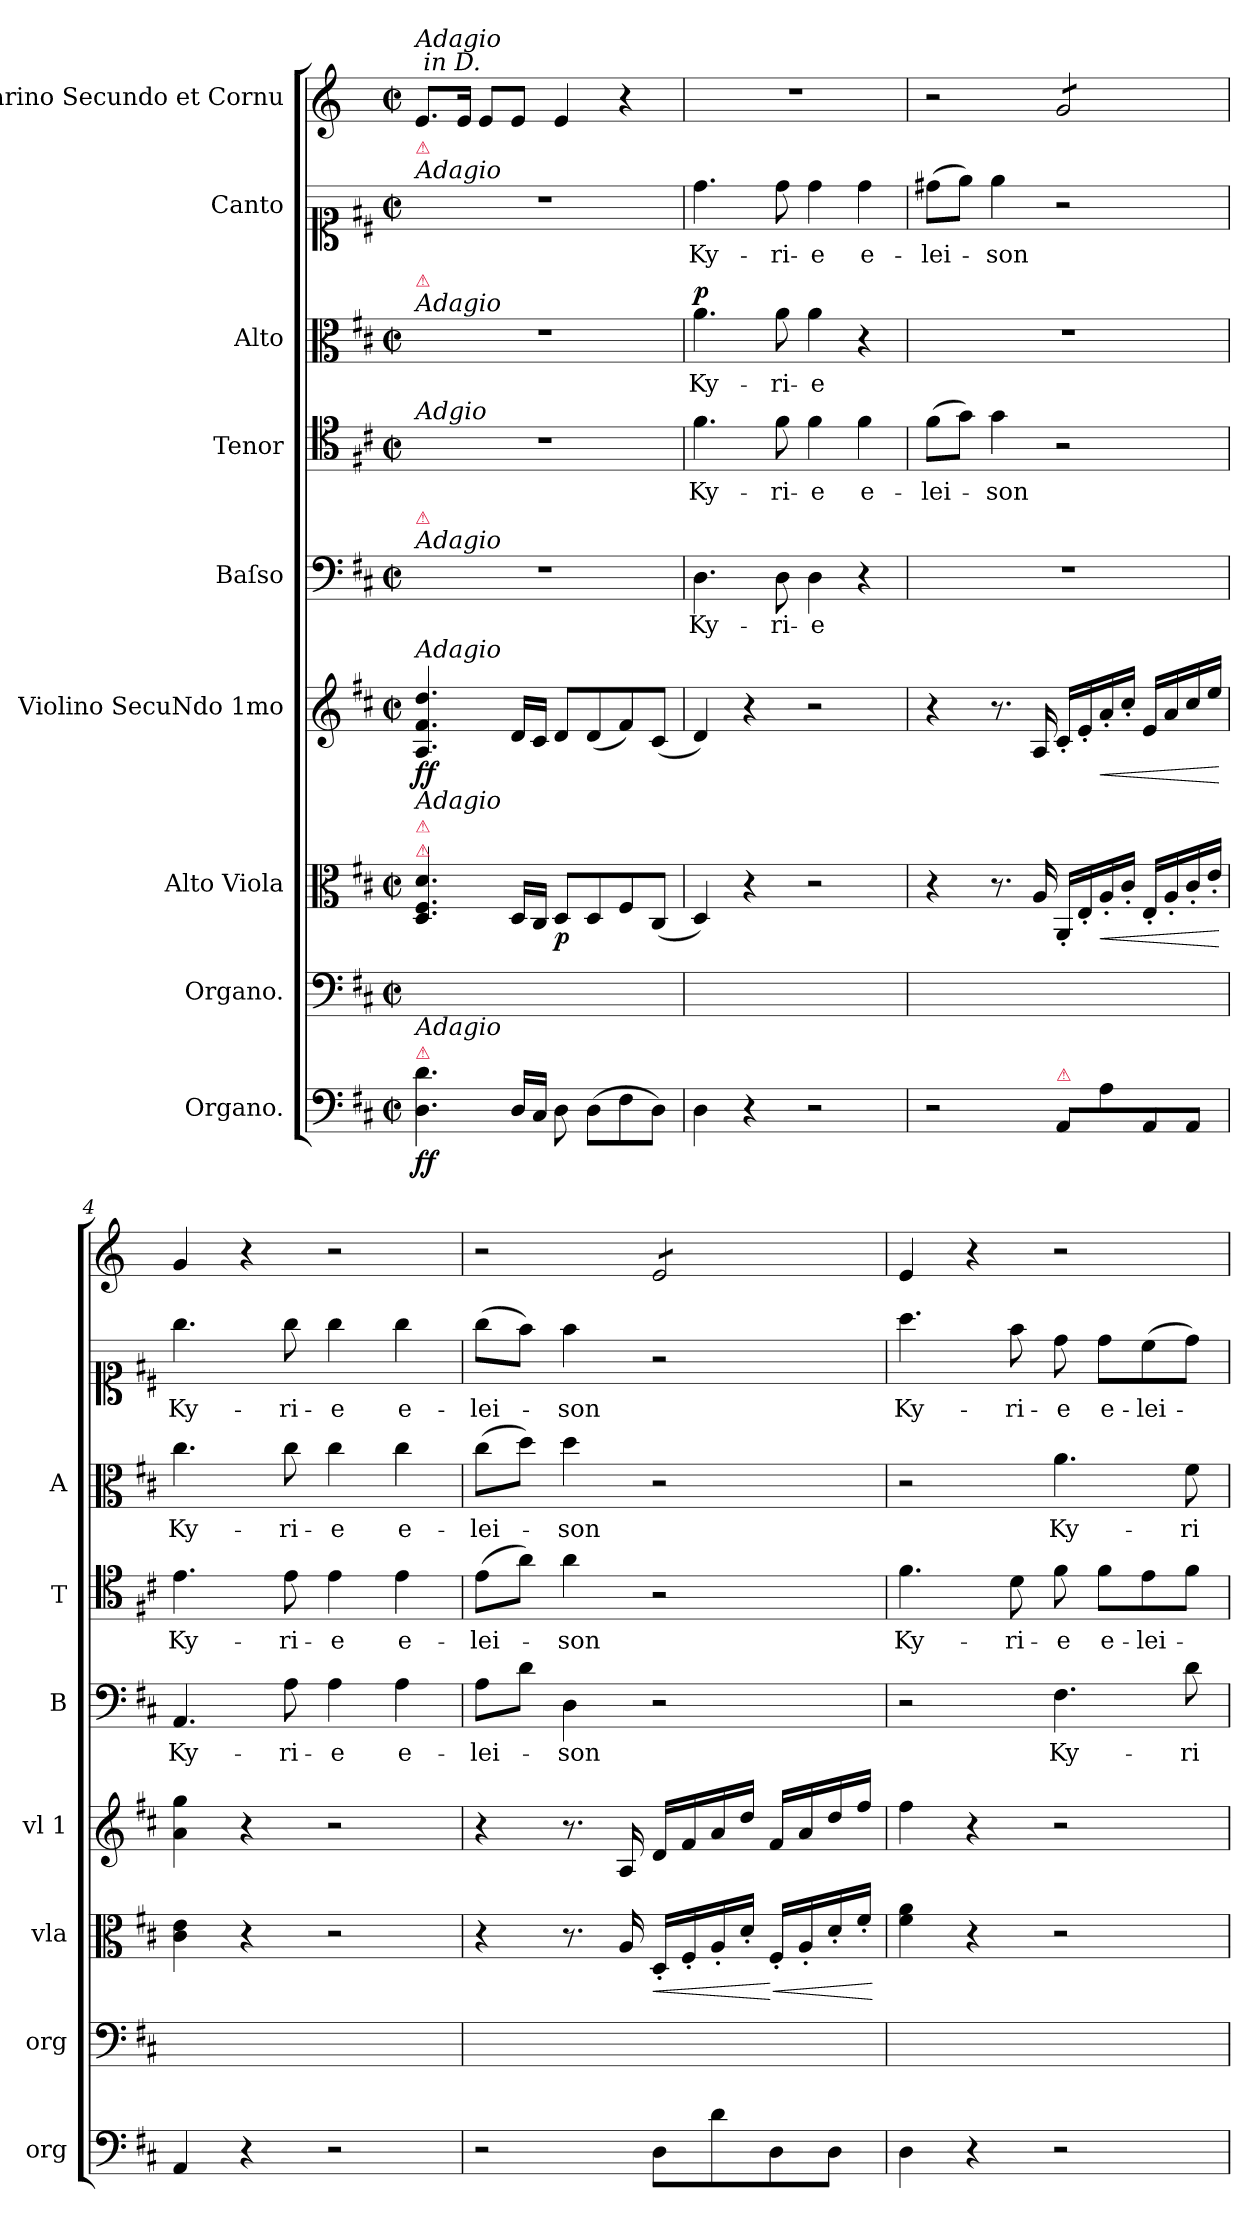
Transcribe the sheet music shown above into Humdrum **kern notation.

**kern	**dynam	**kern	**kern	**dynam	**kern	**dynam	**kern	**text	**kern	**text	**dynam	**kern	**text	**dynam	**kern	**text	**kern
*part9	*part9	*part8	*part7	*part7	*part6	*part6	*part5	*part5	*part4	*part4	*part4	*part3	*part3	*part3	*part2	*part2	*part1
*staff9	*staff9	*staff8	*staff7	*staff7	*staff6	*staff6	*staff5	*staff5	*staff4	*staff4	*staff4	*staff3	*staff3	*staff3	*staff2	*staff2	*staff1
*I"Organo.	*	*I"Organo.	*I"Alto Viola	*	*I"Violino SecuNdo 1mo	*	*I"Baſso	*	*I"Tenor	*	*	*I"Alto	*	*	*I"Canto	*	*I"Clarino Secundo et Cornu
*I'org	*	*I'org	*I'vla	*	*I'vl 1	*	*I'B	*	*I'T	*	*	*I'A	*	*	*	*	*
*clefF4	*	*clefF4	*clefC3	*	*clefG2	*	*clefF4	*	*clefC4	*	*	*clefC3	*	*	*clefC1	*	*clefG2
*	*	*	*	*	*	*	*	*	*	*	*	*	*	*	*	*	*ITrd6c10
*k[f#c#]	*	*k[f#c#]	*k[f#c#]	*	*k[f#c#]	*	*k[f#c#]	*	*k[f#c#]	*	*	*k[f#c#]	*	*	*k[f#c#]	*	*k[f#c#]
*D:	*	*D:	*D:	*	*D:	*	*D:	*	*D:	*	*	*D:	*	*	*D:	*	*D:
*M2/2	*	*M2/2	*M2/2	*	*M2/2	*	*M2/2	*	*M2/2	*	*	*M2/2	*	*	*M2/2	*	*M2/2
*met(c|)	*	*met(c|)	*met(c|)	*	*met(c|)	*	*met(c|)	*	*met(c|)	*	*	*met(c|)	*	*	*met(c|)	*	*met(c|)
=1	=1	=1	=1	=1	=1	=1	=1	=1	=1	=1	=1	=1	=1	=1	=1	=1	=1
!	!	!	!	!	!	!	!	!	!	!	!	!	!	!	!	!	!LO:TX:a:i:t=Adagio\n in D.
!	!	!	!	!	!	!	!	!	!	!	!	!	!	!	!LO:TX:a:i:t=Adagio	!	!
!	!	!	!	!	!	!	!	!	!	!	!	!	!	!	!LO:TX:a:color=crimson:t=⚠	!	!
!	!	!	!	!	!	!	!	!	!	!	!	!LO:TX:a:i:t=Adagio	!	!	!	!	!
!	!	!	!	!	!	!	!	!	!	!	!	!LO:TX:a:color=crimson:t=⚠	!	!	!	!	!
!	!	!	!	!	!	!	!	!	!LO:TX:a:i:t=Adgio	!	!	!	!	!	!	!	!
!	!	!	!	!	!	!	!LO:TX:a:i:t=Adagio	!	!	!	!	!	!	!	!	!	!
!	!	!	!	!	!	!	!LO:TX:a:color=crimson:t=⚠	!	!	!	!	!	!	!	!	!	!
!	!	!	!	!	!LO:TX:a:i:t=Adagio	!	!	!	!	!	!	!	!	!	!	!	!
!	!	!	!LO:TX:a:color=crimson:t=⚠	!	!	!	!	!	!	!	!	!	!	!	!	!	!
!	!	!	!LO:TX:a:color=crimson:t=⚠	!	!	!	!	!	!	!	!	!	!	!	!	!	!
!	!	!	!LO:TX:a:i:t=Adagio	!	!	!	!	!	!	!	!	!	!	!	!	!	!
!LO:TX:a:color=crimson:t=⚠	!	!	!	!	!	!	!	!	!	!	!	!	!	!	!	!	!
!LO:TX:a:i:t=Adagio	!	!	!	!	!	!	!	!	!	!	!	!	!	!	!	!	!
!	!LO:DY:b	!	!	!LO:DY:b	!	!LO:DY:b	!	!	!	!	!	!	!	!	!	!	!
4.D\ 4.d\	ff.	1ryy	4.D/ 4.F#/ 4.d/	fr	4.A/ 4.f#/ 4.dd/	ff	1r	.	1r	.	.	1r	.	.	1r	.	8.F#/L
.	.	.	.	.	.	.	.	.	.	.	.	.	.	.	.	.	16F#/Jk
.	.	.	.	.	.	.	.	.	.	.	.	.	.	.	.	.	8F#/L
16D/LL	.	.	16D/LL	.	16d/LL	.	.	.	.	.	.	.	.	.	.	.	8F#/J
16C#/JJ	.	.	16C#/JJ	.	16c#/JJ	.	.	.	.	.	.	.	.	.	.	.	.
!	!	!	!	!LO:DY:b	!	!	!	!	!	!	!	!	!	!	!	!	!
8D\	.	.	8D/L	p	8d/L	.	.	.	.	.	.	.	.	.	.	.	4F#/
(8D\L	.	.	8D/	.	(8d/	.	.	.	.	.	.	.	.	.	.	.	.
8F#\	.	.	8F#/	.	8f#/)	.	.	.	.	.	.	.	.	.	.	.	4r
8D\J)	.	.	(8C#/J	.	(8c#/J	.	.	.	.	.	.	.	.	.	.	.	.
=2	=2	=2	=2	=2	=2	=2	=2	=2	=2	=2	=2	=2	=2	=2	=2	=2	=2
!	!	!	!	!	!	!	!	!	!	!	!LO:DY:a	!	!	!LO:DY:a	!	!	!
4D\	.	1ryy	4D/)	.	4d/)	.	4.D\	Ky-	4.f#\	Ky-	po	4.a\	Ky-	p	4.dd\	Ky-	1r
4r	.	.	4r	.	4r	.	.	.	.	.	.	.	.	.	.	.	.
.	.	.	.	.	.	.	8D\	-ri-	8f#\	-ri-	.	8a\	-ri-	.	8dd\	-ri-	.
2r	.	.	2r	.	2r	.	4D\	-e	4f#\	-e	.	4a\	-e	.	4dd\	-e	.
.	.	.	.	.	.	.	4r	.	4f#\	e-	.	4r	.	.	4dd\	e-	.
=3	=3	=3	=3	=3	=3	=3	=3	=3	=3	=3	=3	=3	=3	=3	=3	=3	=3
2r	.	1ryy	4r	.	4r	.	1r	.	(8f#\L	-lei-	.	1r	.	.	(8dd#X\L	-lei-	2r
.	.	.	.	.	.	.	.	.	8g\J)	.	.	.	.	.	8ee\J)	.	.
.	.	.	8.r	.	8.r	.	.	.	4g\	-son	.	.	.	.	4ee\	-son	.
.	.	.	16A/	.	16A/	.	.	.	.	.	.	.	.	.	.	.	.
!	!	!	!	!	!	!	!	!	!	!	!	!	!	!	!	!	!LO:TX:a:color=crimson:t=⚠
!LO:TX:a:color=crimson:t=⚠	!	!	!	!	!	!	!	!	!	!	!	!	!	!	!	!	!
*	*	*	*	*	*	*	*	*	*	*	*	*	*	*	*	*	*tremolo
8AA/L	.	.	16AA'/LL	.	16c#'/LL	.	.	.	2r	.	.	.	.	.	2r	.	8A/L
.	.	.	16E'/	.	16e'/	.	.	.	.	.	.	.	.	.	.	.	.
!	!LO:DY:b	!	!	!LO:HP:b	!	!LO:HP:b	!	!	!	!	!	!	!	!	!	!	!
8A\	po.	.	16A'/	<	16a'/	<	.	.	.	.	.	.	.	.	.	.	8A/
.	.	.	16c#'/JJ	.	16cc#'/JJ	.	.	.	.	.	.	.	.	.	.	.	.
8AA/	.	.	16E'/LL	.	16e/LL	.	.	.	.	.	.	.	.	.	.	.	8A/
.	.	.	16A'/	.	16a/	.	.	.	.	.	.	.	.	.	.	.	.
8AA/J	.	.	16c#'/	.	16cc#/	.	.	.	.	.	.	.	.	.	.	.	8A/J
*	*	*	*	*	*	*	*	*	*	*	*	*	*	*	*	*	*Xtremolo
.	.	.	16e'/JJ	.	16ee/JJ	.	.	.	.	.	.	.	.	.	.	.	.
.	.	.	.	[	.	[	.	.	.	.	.	.	.	.	.	.	.
=4	=4	=4	=4	=4	=4	=4	=4	=4	=4	=4	=4	=4	=4	=4	=4	=4	=4
!	!	!	!	!	!	!	!	!	!	!LO:LY:i	!	!	!	!	!	!LO:LY:i	!
4AA/	.	1ryy	4c#\ 4e\	.	4a\ 4gg\	.	4.AA/	Ky-	4.e\	Ky-	.	4.cc#\	Ky-	.	4.gg\	Ky-	4A/
4r	.	.	4r	.	4r	.	.	.	.	.	.	.	.	.	.	.	4r
!	!	!	!	!	!	!	!	!	!	!LO:LY:i	!	!	!	!	!	!LO:LY:i	!
.	.	.	.	.	.	.	8A\	-ri-	8e\	-ri-	.	8cc#\	-ri-	.	8gg\	-ri-	.
!	!	!	!	!	!	!	!	!	!	!LO:LY:i	!	!	!	!	!	!LO:LY:i	!
2r	.	.	2r	.	2r	.	4A\	-e	4e\	-e	.	4cc#\	-e	.	4gg\	-e	2r
!	!	!	!	!	!	!	!	!	!	!LO:LY:i	!	!	!	!	!	!LO:LY:i	!
.	.	.	.	.	.	.	4A\	e-	4e\	e-	.	4cc#\	e-	.	4gg\	e-	.
=5	=5	=5	=5	=5	=5	=5	=5	=5	=5	=5	=5	=5	=5	=5	=5	=5	=5
!	!	!	!	!	!	!	!	!	!	!LO:LY:i	!	!	!	!	!	!LO:LY:i	!
2r	.	1ryy	4r	.	4r	.	8A\L	-lei-	(8e\L	-lei-	.	(8cc#\L	-lei-	.	(8gg\L	-lei-	2r
.	.	.	.	.	.	.	8d\J	.	8a\J)	.	.	8dd\J)	.	.	8ff#\J)	.	.
!	!	!	!	!	!	!	!	!	!	!LO:LY:i	!	!	!	!	!	!LO:LY:i	!
.	.	.	8.r	.	8.r	.	4D\	-son	4a\	-son	.	4dd\	-son	.	4ff#\	-son	.
.	.	.	16A/	.	16A/	.	.	.	.	.	.	.	.	.	.	.	.
!	!	!	!	!LO:HP:b	!	!	!	!	!	!	!	!	!	!	!	!	!
*	*	*	*	*	*	*	*	*	*	*	*	*	*	*	*	*	*tremolo
8D\L	.	.	16D'/LL	<	16d/LL	.	2r	.	2r	.	.	2r	.	.	2r	.	8F#/L
.	.	.	16F#'/	.	16f#/	.	.	.	.	.	.	.	.	.	.	.	.
8d\	.	.	16A'/	.	16a/	.	.	.	.	.	.	.	.	.	.	.	8F#/
.	.	.	16d'/JJ	.	16dd/JJ	.	.	.	.	.	.	.	.	.	.	.	.
!	!	!	!	!LO:HP:n=1:b	!	!	!	!	!	!	!	!	!	!	!	!	!
8D\	.	.	16F#'/LL	[ <	16f#/LL	.	.	.	.	.	.	.	.	.	.	.	8F#/
.	.	.	16A'/	.	16a/	.	.	.	.	.	.	.	.	.	.	.	.
8D\J	.	.	16d'/	.	16dd/	.	.	.	.	.	.	.	.	.	.	.	8F#/J
*	*	*	*	*	*	*	*	*	*	*	*	*	*	*	*	*	*Xtremolo
.	.	.	16f#'/JJ	.	16ff#/JJ	.	.	.	.	.	.	.	.	.	.	.	.
.	.	.	.	[	.	.	.	.	.	.	.	.	.	.	.	.	.
=6	=6	=6	=6	=6	=6	=6	=6	=6	=6	=6	=6	=6	=6	=6	=6	=6	=6
4D\	.	1ryy	4f#\ 4a\	.	4ff#\	.	2r	.	4.f#\	Ky-	.	2r	.	.	4.aa\	Ky-	4F#/
4r	.	.	4r	.	4r	.	.	.	.	.	.	.	.	.	.	.	4r
.	.	.	.	.	.	.	.	.	8d\	-ri-	.	.	.	.	8ff#\	-ri-	.
!	!	!	!	!	!	!	!	!LO:LY:i	!	!	!	!	!	!	!	!	!
2r	.	.	2r	.	2r	.	4.F#\	Ky-	8f#\	-e	.	4.a\	Ky-	.	8dd\	-e	2r
.	.	.	.	.	.	.	.	.	8f#\L	e-	.	.	.	.	8dd\L	e-	.
.	.	.	.	.	.	.	.	.	8e\	-lei-	.	.	.	.	(8cc#\	-lei-	.
!	!	!	!	!	!	!	!	!LO:LY:i	!	!	!	!	!	!	!	!	!
.	.	.	.	.	.	.	8d\	-ri-	8f#\J	.	.	8f#\	-ri-	.	8dd\J)	.	.
=	=	=	=	=	=	=	=	=	=	=	=	=	=	=	=	=	=
*-	*-	*-	*-	*-	*-	*-	*-	*-	*-	*-	*-	*-	*-	*-	*-	*-	*-
